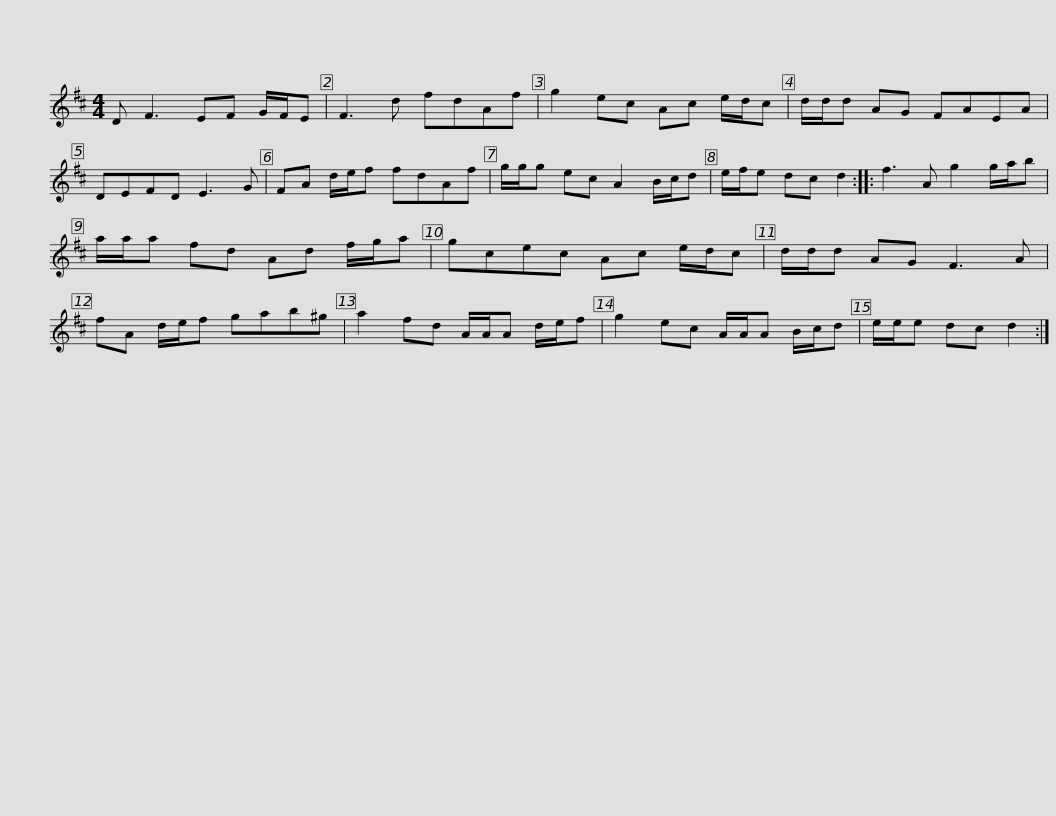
X:1
L:1/8
M:4/4
I:linebreak $
K:D
V:1 treble
V:1
 D F3 EF G/F/E | F3 d fdAf | g2 ec Ac e/d/c | d/d/d AG FAEA | DEFD E3 G |$ %5
 FA d/e/f fdAf | g/g/g ec A2 B/c/d | e/f/e dc d2 :: f3 A g2 g/a/b | a/a/a fd Ad f/g/a |$ %10
 gcec Ac e/d/c | d/d/d AG F3 A | fA d/e/f gab^g | a2 fd A/A/A d/e/f | g2 ec A/A/A B/c/d |$ %15
 e/e/e dc d2 :| %16
